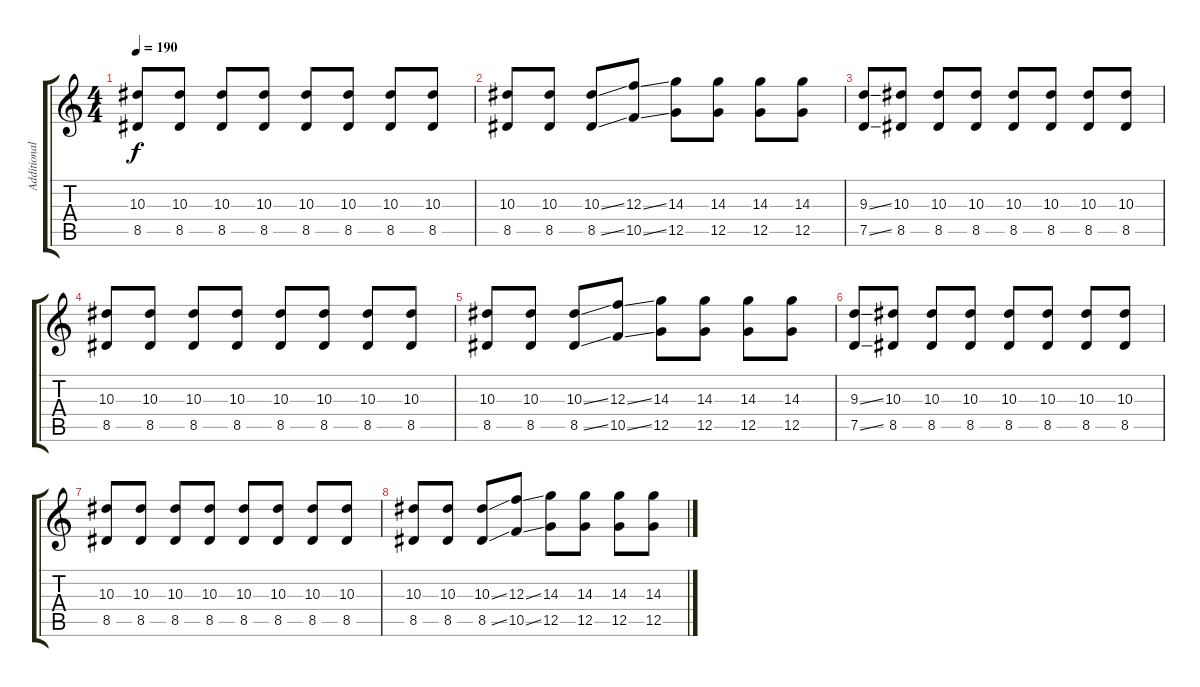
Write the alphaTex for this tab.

\track ("Additional Guitar" "Additional") {instrument distortionguitar}
\staff {score tabs}
\tuning (D4 A3 F3 C3 G2 C2) {hide}
\ts (4 4)
\tempo 190
\clef g2
\ks c
(10.3 8.5).8{dy f} (10.3 8.5).8 (10.3 8.5).8 (10.3 8.5).8 (10.3 8.5).8 (10.3 8.5).8 (10.3 8.5).8 (10.3 8.5).8 |
(10.3 8.5).8 (10.3 8.5).8 (10.3{ss} 8.5{ss}).8 (12.3{ss} 10.5{ss}).8 (14.3 12.5).8 (14.3 12.5).8 (14.3 12.5).8 (14.3 12.5).8 |
(9.3{ss} 7.5{ss}).8 (10.3 8.5).8 (10.3 8.5).8 (10.3 8.5).8 (10.3 8.5).8 (10.3 8.5).8 (10.3 8.5).8 (10.3 8.5).8 |
(10.3 8.5).8 (10.3 8.5).8 (10.3 8.5).8 (10.3 8.5).8 (10.3 8.5).8 (10.3 8.5).8 (10.3 8.5).8 (10.3 8.5).8 |
(10.3 8.5).8 (10.3 8.5).8 (10.3{ss} 8.5{ss}).8 (12.3{ss} 10.5{ss}).8 (14.3 12.5).8 (14.3 12.5).8 (14.3 12.5).8 (14.3 12.5).8 |
(9.3{ss} 7.5{ss}).8 (10.3 8.5).8 (10.3 8.5).8 (10.3 8.5).8 (10.3 8.5).8 (10.3 8.5).8 (10.3 8.5).8 (10.3 8.5).8 |
(10.3 8.5).8 (10.3 8.5).8 (10.3 8.5).8 (10.3 8.5).8 (10.3 8.5).8 (10.3 8.5).8 (10.3 8.5).8 (10.3 8.5).8 |
(10.3 8.5).8 (10.3 8.5).8 (10.3{ss} 8.5{ss}).8 (12.3{ss} 10.5{ss}).8 (14.3 12.5).8 (14.3 12.5).8 (14.3 12.5).8 (14.3 12.5).8
